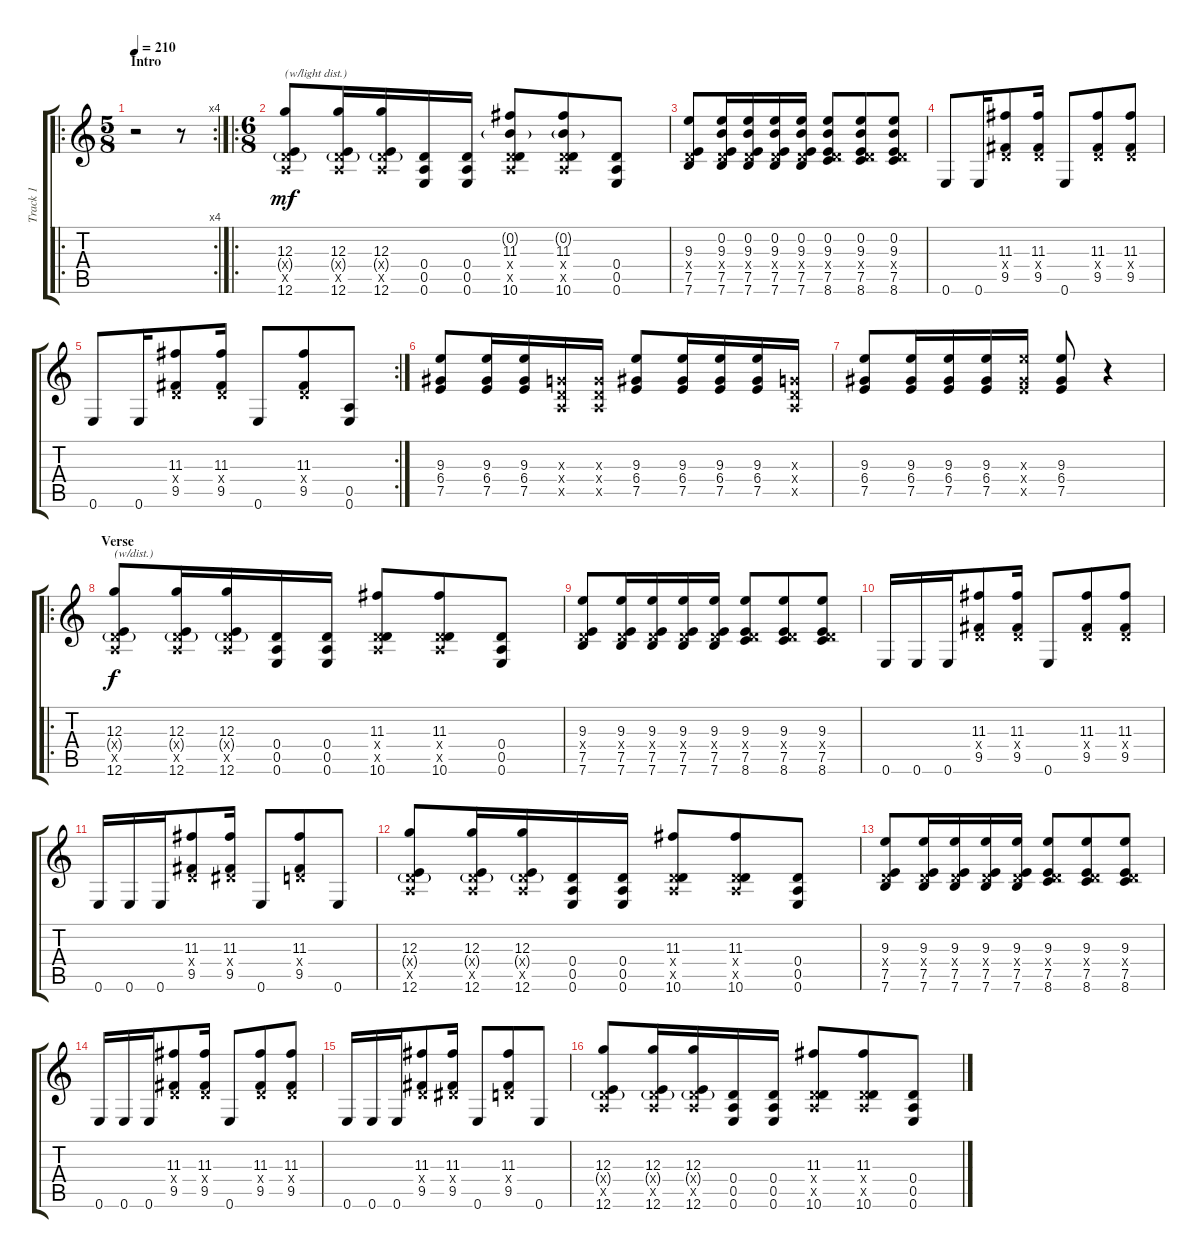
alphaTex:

\track ("Track 1" "Track 1") {instrument distortionguitar}
\staff {score tabs}
\tuning (E4 B3 G3 D3 A2 E2) {hide}
\ro
\rc 4
\ts (5 8)
\section ("" "Intro")
\tempo 210
\clef g2
\ks c
r.2{dy mf instrument distortionguitar} r.8 |
\ro
\ts (6 8)
(12.3 0.4{g x} 0.5{x} 12.6).8{txt "(w/light dist.)" instrument electricguitarjazz} (12.3 0.4{g x} 0.5{x} 12.6).16 (12.3 0.4{g x} 0.5{x} 12.6).16 (0.4 0.5 0.6).16 (0.4 0.5 0.6).16 (0.2{g} 11.3 0.4{x} 0.5{x} 10.6).8 (0.2{g} 11.3 0.4{x} 0.5{x} 10.6).8 (0.4 0.5 0.6).8 |
(9.3 0.4{x} 7.5 7.6).8 (0.2 9.3 0.4{x} 7.5 7.6).16 (0.2 9.3 0.4{x} 7.5 7.6).16 (0.2 9.3 0.4{x} 7.5 7.6).16 (0.2 9.3 0.4{x} 7.5 7.6).16 (0.2 9.3 0.4{x} 7.5 8.6).8 (0.2 9.3 0.4{x} 7.5 8.6).8 (0.2 9.3 0.4{x} 7.5 8.6).8 |
0.6.8{instrument electricguitarjazz} 0.6.16 (11.3 0.4{x} 9.5).8 (11.3 0.4{x} 9.5).16 0.6.8 (11.3 0.4{x} 9.5).8 (11.3 0.4{x} 9.5).8 |
\rc 2
0.6.8 0.6.16 (11.3 0.4{x} 9.5).8 (11.3 0.4{x} 9.5).16 0.6.8 (11.3 0.4{x} 9.5).8 (0.5 0.6).8 |
(9.3 6.4 7.5).8{instrument electricguitarjazz} (9.3 6.4 7.5).16 (9.3 6.4 7.5).16 (0.3{x} 0.4{x} 0.5{x}).16 (0.3{x} 0.4{x} 0.5{x}).16 (9.3 6.4 7.5).8 (9.3 6.4 7.5).16 (9.3 6.4 7.5).16 (9.3 6.4 7.5).16 (0.3{x} 0.4{x} 0.5{x}).16 |
(9.3 6.4 7.5).8 (9.3 6.4 7.5).16 (9.3 6.4 7.5).16 (9.3 6.4 7.5).16 (9.3{x} 6.4{x} 7.5{x}).16 (9.3 6.4 7.5).8 r.4 |
\ro
\section ("" "Verse")
(12.3 0.4{g x} 0.5{x} 12.6).8{txt "(w/dist.)" dy f instrument distortionguitar} (12.3 0.4{g x} 0.5{x} 12.6).16 (12.3 0.4{g x} 0.5{x} 12.6).16 (0.4 0.5 0.6).16 (0.4 0.5 0.6).16 (11.3 0.4{x} 0.5{x} 10.6).8 (11.3 0.4{x} 0.5{x} 10.6).8 (0.4 0.5 0.6).8 |
(9.3 0.4{x} 7.5 7.6).8 (9.3 0.4{x} 7.5 7.6).16 (9.3 0.4{x} 7.5 7.6).16 (9.3 0.4{x} 7.5 7.6).16 (9.3 0.4{x} 7.5 7.6).16 (9.3 0.4{x} 7.5 8.6).8 (9.3 0.4{x} 7.5 8.6).8 (9.3 0.4{x} 7.5 8.6).8 |
0.6.16 0.6.16 0.6.16 (11.3 0.4{x} 9.5).8 (11.3 0.4{x} 9.5).16 0.6.8 (11.3 0.4{x} 9.5).8 (11.3 0.4{x} 9.5).8 |
0.6.16 0.6.16 0.6.16 (11.3 0.4{x} 9.5).8 (11.3 1.4{x} 9.5).16 0.6.8 (11.3 0.4{x} 9.5).8 0.6.8 |
(12.3 0.4{g x} 0.5{x} 12.6).8 (12.3 0.4{g x} 0.5{x} 12.6).16 (12.3 0.4{g x} 0.5{x} 12.6).16 (0.4 0.5 0.6).16 (0.4 0.5 0.6).16 (11.3 0.4{x} 0.5{x} 10.6).8 (11.3 0.4{x} 0.5{x} 10.6).8 (0.4 0.5 0.6).8 |
(9.3 0.4{x} 7.5 7.6).8 (9.3 0.4{x} 7.5 7.6).16 (9.3 0.4{x} 7.5 7.6).16 (9.3 0.4{x} 7.5 7.6).16 (9.3 0.4{x} 7.5 7.6).16 (9.3 0.4{x} 7.5 8.6).8 (9.3 0.4{x} 7.5 8.6).8 (9.3 0.4{x} 7.5 8.6).8 |
0.6.16 0.6.16 0.6.16 (11.3 0.4{x} 9.5).8 (11.3 0.4{x} 9.5).16 0.6.8 (11.3 0.4{x} 9.5).8 (11.3 0.4{x} 9.5).8 |
0.6.16 0.6.16 0.6.16 (11.3 0.4{x} 9.5).8 (11.3 1.4{x} 9.5).16 0.6.8 (11.3 0.4{x} 9.5).8 0.6.8 |
(12.3 0.4{g x} 0.5{x} 12.6).8 (12.3 0.4{g x} 0.5{x} 12.6).16 (12.3 0.4{g x} 0.5{x} 12.6).16 (0.4 0.5 0.6).16 (0.4 0.5 0.6).16 (11.3 0.4{x} 0.5{x} 10.6).8 (11.3 0.4{x} 0.5{x} 10.6).8 (0.4 0.5 0.6).8
